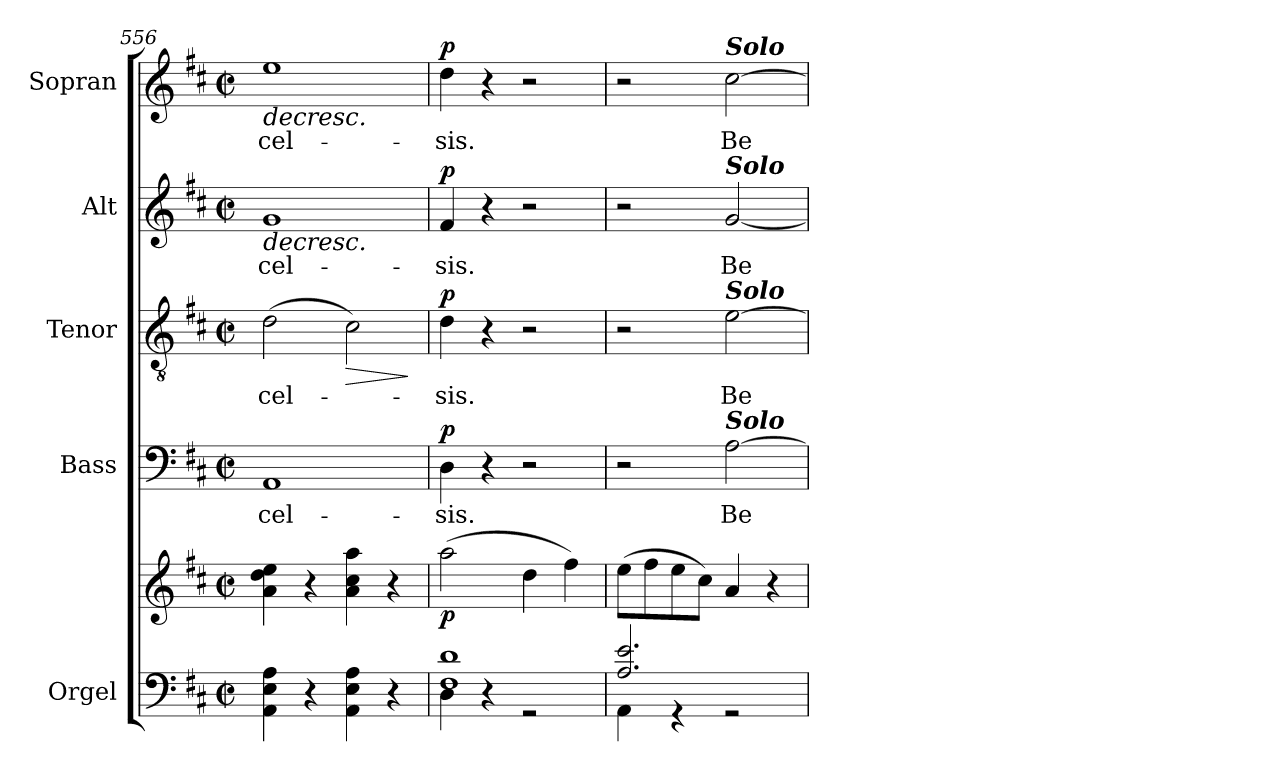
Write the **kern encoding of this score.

**kern	**kern	**dynam	**kern	**text	**dynam	**kern	**text	**dynam	**kern	**text	**dynam	**kern	**text	**dynam
*part5	*part5	*part5	*part4	*part4	*part4	*part3	*part3	*part3	*part2	*part2	*part2	*part1	*part1	*part1
*staff6	*staff5	*staff5/6	*staff4	*staff4	*staff4	*staff3	*staff3	*staff3	*staff2	*staff2	*staff2	*staff1	*staff1	*staff1
*I"Orgel	*	*	*I"Bass	*	*	*I"Tenor	*	*	*I"Alt	*	*	*I"Sopran	*	*
*I'Org.	*	*	*I'B	*	*	*I'T	*	*	*I'A	*	*	*I'S	*	*
*clefF4	*clefG2	*	*clefF4	*	*	*clefGv2	*	*	*clefG2	*	*	*clefG2	*	*
*k[f#c#]	*k[f#c#]	*	*k[f#c#]	*	*	*k[f#c#]	*	*	*k[f#c#]	*	*	*k[f#c#]	*	*
*D:	*D:	*	*D:	*	*	*D:	*	*	*D:	*	*	*D:	*	*
*M2/2	*M2/2	*	*M2/2	*	*	*M2/2	*	*	*M2/2	*	*	*M2/2	*	*
*met(c|)	*met(c|)	*	*met(c|)	*	*	*met(c|)	*	*	*met(c|)	*	*	*met(c|)	*	*
=556	=556	=556	=556	=556	=556	=556	=556	=556	=556	=556	=556	=556	=556	=556
!	!	!	!	!LO:LY:b	!	!	!LO:LY:b	!	!	!LO:LY:b	!LO:HP:b	!	!LO:LY:b	!LO:HP:b
4AA\ 4E\ 4A\	4a\ 4dd\ 4ee\	.	1AA	-cel-	.	(>2d\	-cel-	.	1g	-cel-	>	1ee	-cel-	>
4r	4r	.	.	.	.	.	.	.	.	.	.	.	.	.
!	!	!	!	!	!	!	!	!LO:HP:b	!	!	!	!	!	!
4AA\ 4E\ 4A\	4a\ 4cc#\ 4aa\	.	.	.	.	2c#\)	.	>	.	.	.	.	.	.
4r	4r	.	.	.	.	.	.	.	.	.	.	.	.	.
.	.	.	.	.	.	.	.	]	.	.	.	.	.	.
=557	=557	=557	=557	=557	=557	=557	=557	=557	=557	=557	=557	=557	=557	=557
*^	*	*	*	*	*	*	*	*	*	*	*	*	*	*
!	!	!	!LO:DY:b	!	!LO:LY:b	!LO:DY:a	!	!LO:LY:b	!LO:DY:a	!	!LO:LY:b	!LO:DY:a	!	!LO:LY:b	!LO:DY:a
1F# 1d	4D\	(>2aa\	p	4D\	-sis.	p	4d\	-sis.	p	4f#/	-sis.	p	4dd\	-sis.	p
.	4rC	.	.	4r	.	.	4r	.	.	4r	.	]	4r	.	]
.	2r	4dd\	.	2r	.	.	2r	.	.	2r	.	.	2r	.	.
.	.	4ff#\)	.	.	.	.	.	.	.	.	.	.	.	.	.
=558	=558	=558	=558	=558	=558	=558	=558	=558	=558	=558	=558	=558	=558	=558	=558
2.A/ 2.e/	4AA\	(>8ee\L	.	2r	.	.	2r	.	.	2r	.	.	2r	.	.
.	.	8ff#\	.	.	.	.	.	.	.	.	.	.	.	.	.
.	4r	8ee\	.	.	.	.	.	.	.	.	.	.	.	.	.
.	.	8cc#\J)	.	.	.	.	.	.	.	.	.	.	.	.	.
!	!	!	!	!	!	!	!	!	!	!	!	!	!LO:TX:a:Bi:t=Solo	!	!
!	!	!	!	!	!	!	!	!	!	!LO:TX:a:Bi:t=Solo	!	!	!	!	!
!	!	!	!	!	!	!	!LO:TX:a:Bi:t=Solo	!	!	!	!	!	!	!	!
!	!	!	!	!LO:TX:a:Bi:t=Solo	!	!	!	!	!	!	!	!	!	!	!
!	!	!	!	!	!LO:LY:b	!	!	!LO:LY:b	!	!	!LO:LY:b	!	!	!LO:LY:b	!
.	2r	4a/	.	[2A\	Be-	.	[2e\	Be-	.	[2g/	Be-	.	[2cc#\	Be-	.
4ryy	.	4r	.	.	.	.	.	.	.	.	.	.	.	.	.
*v	*v	*	*	*	*	*	*	*	*	*	*	*	*	*	*
=	=	=	=	=	=	=	=	=	=	=	=	=	=	=
*-	*-	*-	*-	*-	*-	*-	*-	*-	*-	*-	*-	*-	*-	*-
